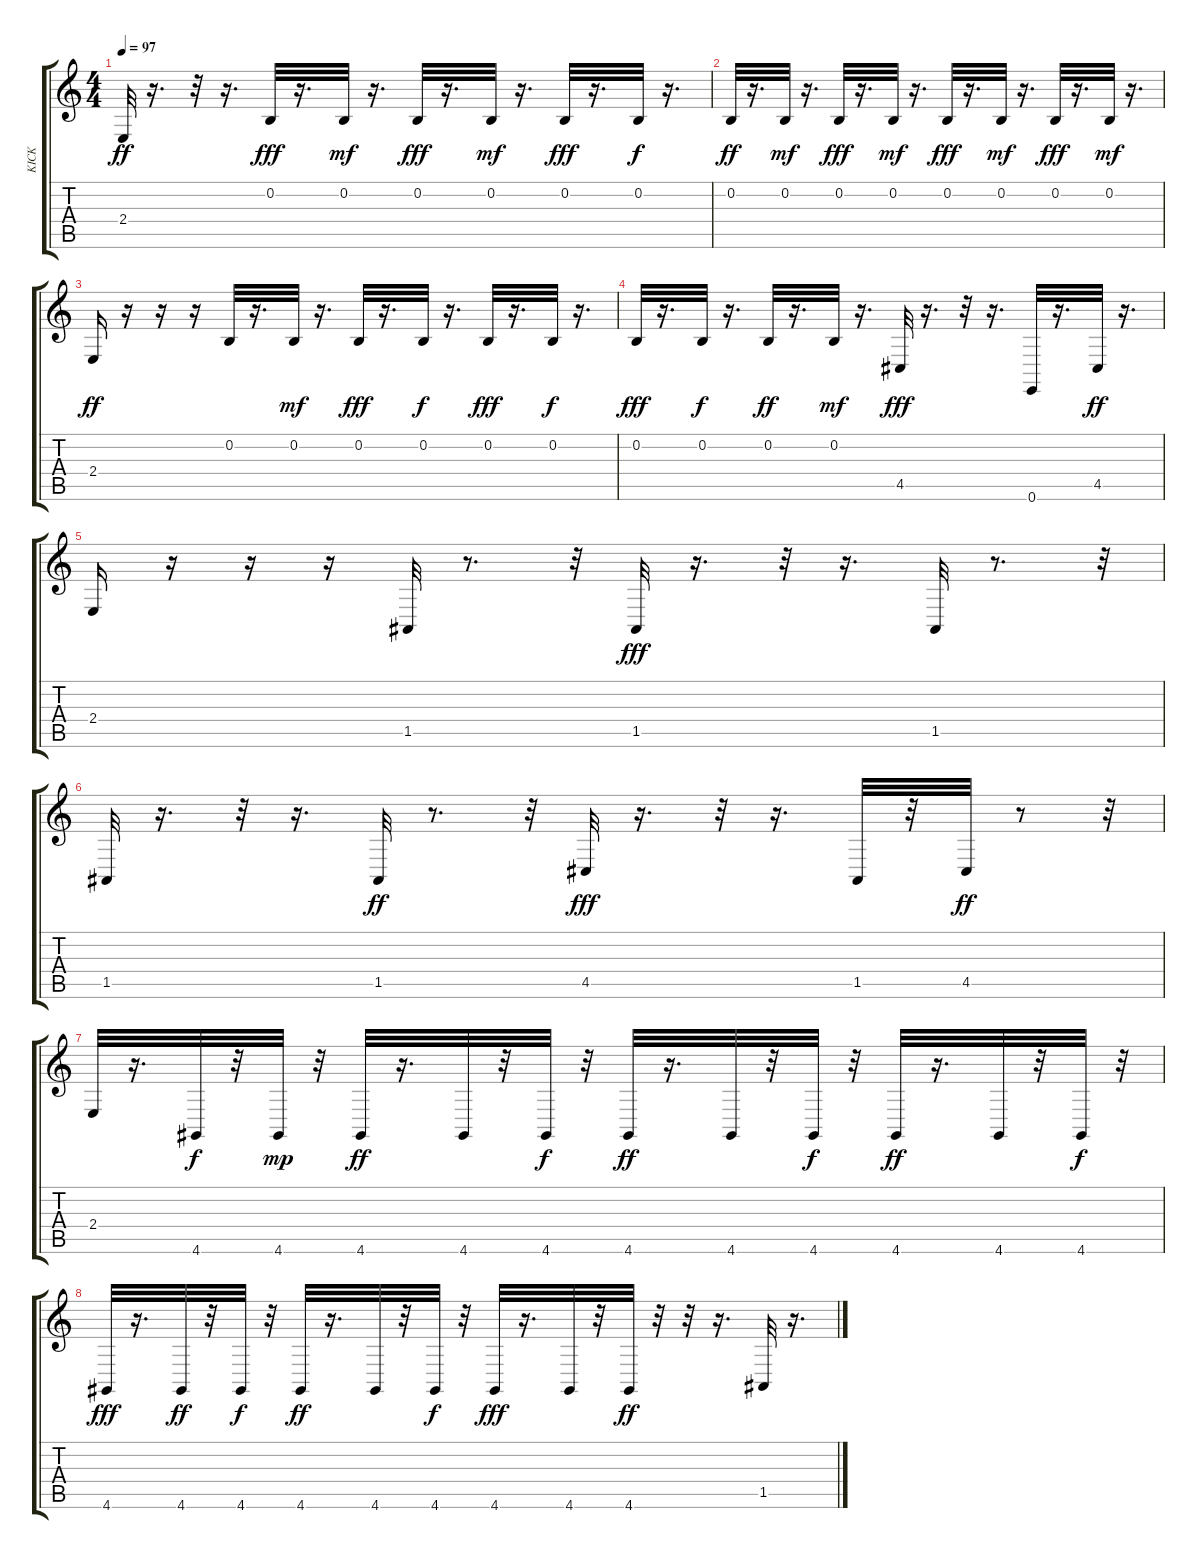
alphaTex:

\track ("KICK " "KICK ") {instrument drawbarorgan}
\staff {score tabs}
\tuning (E4 B3 G3 D3 A2 E2) {hide}
\ts (4 4)
\tempo 97
\clef g2
\ks c
2.4.32{dy ff} r.16{d} r.32 r.16{d} 0.2.32{dy fff} r.16{d} 0.2.32{dy mf} r.16{d} 0.2.32{dy fff} r.16{d} 0.2.32{dy mf} r.16{d} 0.2.32{dy fff} r.16{d} 0.2.32{dy f} r.16{d} |
0.2.32{dy ff} r.16{d} 0.2.32{dy mf} r.16{d} 0.2.32{dy fff} r.16{d} 0.2.32{dy mf} r.16{d} 0.2.32{dy fff} r.16{d} 0.2.32{dy mf} r.16{d} 0.2.32{dy fff} r.16{d} 0.2.32{dy mf} r.16{d} |
2.4.16{dy ff} r.16 r.16 r.16 0.2.32 r.16{d} 0.2.32{dy mf} r.16{d} 0.2.32{dy fff} r.16{d} 0.2.32{dy f} r.16{d} 0.2.32{dy fff} r.16{d} 0.2.32{dy f} r.16{d} |
0.2.32{dy fff} r.16{d} 0.2.32{dy f} r.16{d} 0.2.32{dy ff} r.16{d} 0.2.32{dy mf} r.16{d} 4.5.32{dy fff} r.16{d} r.32 r.16{d} 0.6.32 r.16{d} 4.5.32{dy ff} r.16{d} |
2.4.16 r.16 r.16 r.16 1.5.32 r.8{d} r.32 1.5.32{dy fff} r.16{d} r.32 r.16{d} 1.5.32 r.8{d} r.32 |
1.5.32 r.16{d} r.32 r.16{d} 1.5.32{dy ff} r.8{d} r.32 4.5.32{dy fff} r.16{d} r.32 r.16{d} 1.5.32 r.32 4.5.32{dy ff} r.8 r.32 |
2.4.32 r.16{d} 4.6.32{dy f} r.32 4.6.32{dy mp} r.32 4.6.32{dy ff} r.16{d} 4.6.32 r.32 4.6.32{dy f} r.32 4.6.32{dy ff} r.16{d} 4.6.32 r.32 4.6.32{dy f} r.32 4.6.32{dy ff} r.16{d} 4.6.32 r.32 4.6.32{dy f} r.32 |
4.6.32{dy fff} r.16{d} 4.6.32{dy ff} r.32 4.6.32{dy f} r.32 4.6.32{dy ff} r.16{d} 4.6.32 r.32 4.6.32{dy f} r.32 4.6.32{dy fff} r.16{d} 4.6.32 r.32 4.6.32{dy ff} r.32 r.32 r.16{d} 1.5.32 r.16{d}
